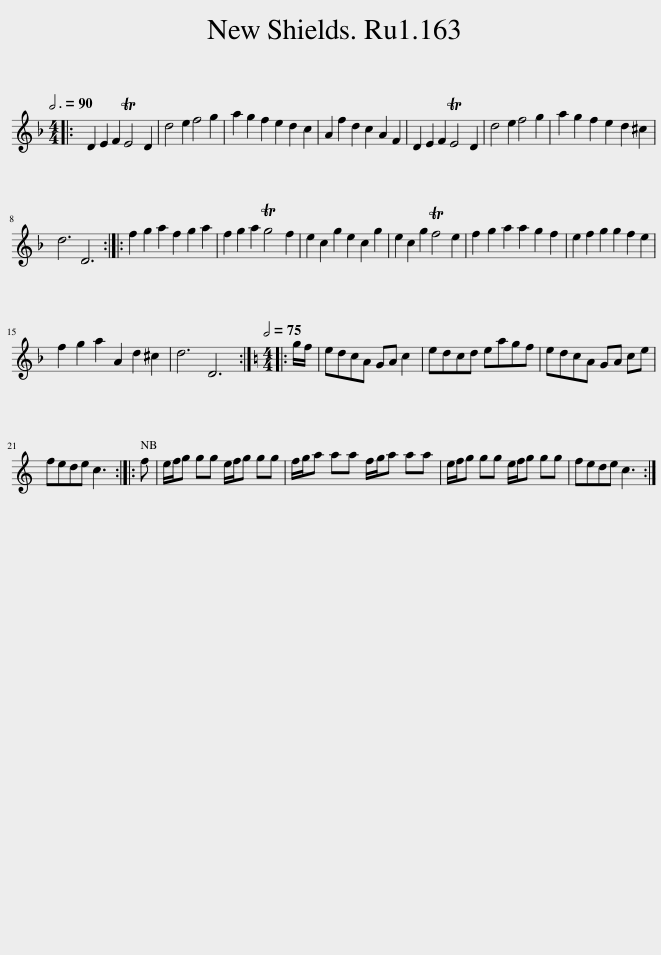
X:1
L:1/8
Q:3/4=90
M:4/4
I:linebreak $
K:Dmin
V:1 treble
V:1
|: D2 E2 F2 TE4 D2 | d4 e2 f4 g2 | a2 g2 f2 e2 d2 c2 | A2 f2 d2 c2 A2 F2 | D2 E2 F2 TE4 D2 | %5
 d4 e2 f4 g2 | a2 g2 f2 e2 d2 ^c2 |$ d6 D6 :: f2 g2 a2 f2 g2 a2 | f2 g2 a2 Tg4 f2 | %10
 e2 c2 g2 e2 c2 g2 | e2 c2 g2 Tf4 e2 | f2 g2 a2 a2 g2 f2 | e2 f2 g2 g2 f2 e2 |$ f2 g2 a2 A2 d2 ^c2 | %15
 d6 D6 ::[K:C][M:4/4][Q:1/2=75] g/f/ | edcA GA c2 | edcd eagf | edcA GA ce |$ %20
 fede c3 :: f | e/f/g gg e/f/g gg | f/g/a aa f/g/a aa | e/f/g gg e/f/g gg | %25
 fede c3 :| %26
